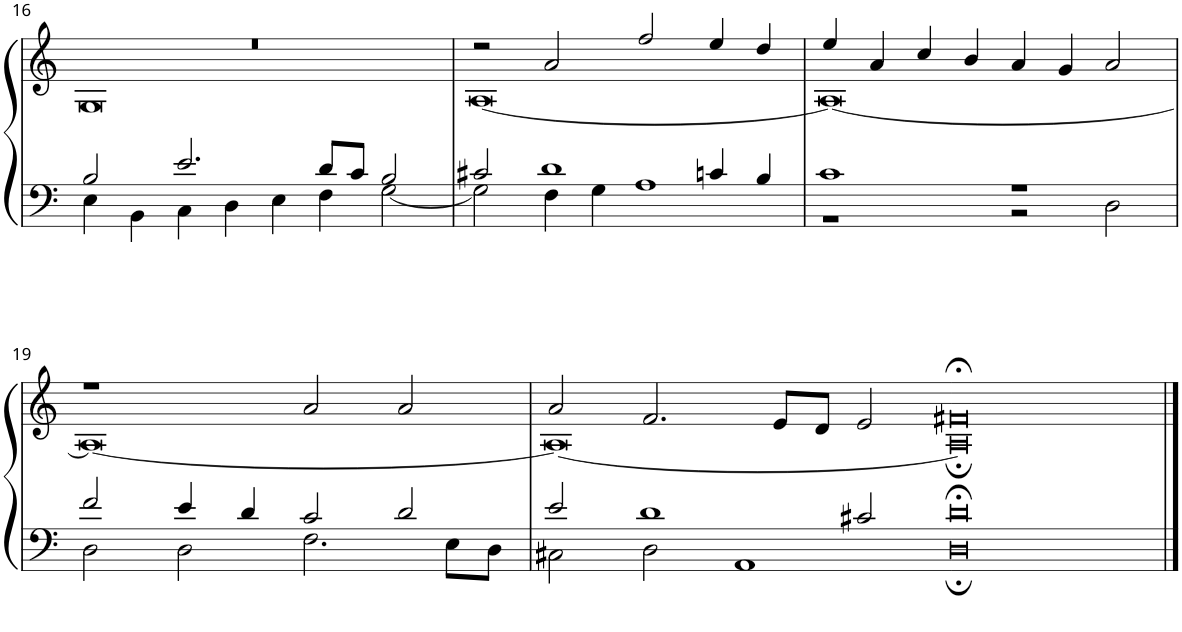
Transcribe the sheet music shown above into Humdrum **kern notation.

**kern	**kern
*part1	*part1
*staff2	*staff1
*I"Organ	*
!!LO:PB:g=z
*clefF4	*clefG2
*k[]	*k[]
*M4/2	*M4/2
=16	=16
*^	*^
2B/	4E\	0r	0G
.	4BB\	.	.
2.e/	4C\	.	.
.	4D\	.	.
.	4E\	.	.
8d/L	4F\	.	.
8c/J	.	.	.
2B/	[2G\	.	.
=17	=17	=17	=17
2c#X/	2G\]	2r	[0A
1d	4F\	2a/	.
.	4G\	.	.
.	1A	2ff/	.
4cn/	.	4ee/	.
4B/	.	4dd/	.
=18	=18	=18	=18
1c	1r	4ee/	0A_
.	.	4a/	.
.	.	4cc/	.
.	.	4b/	.
1r	2r	4a/	.
.	.	4g/	.
.	2D\	2a/	.
!!LO:LB:g=z	!!
=19	=19	=19	=19
2f/	2D\	1r	0A_
4e/	2D\	.	.
4d/	.	.	.
2c/	2.F\	2a/	.
2d/	.	2a/	.
.	8E\L	.	.
.	8D\J	.	.
=20	=20	=20	=20
2e/	2C#X\	2a/	0A_
1d	2D\	2.f/	.
.	1AA	.	.
.	.	8e/L	.
.	.	8d/J	.
2c#X/	.	2e/	.
=21-	=21-	=21-	=21-
0d;<	0D;	0f#X;<	0A;]
*v	*v	*	*
*	*v	*v
==	==
*-	*-
